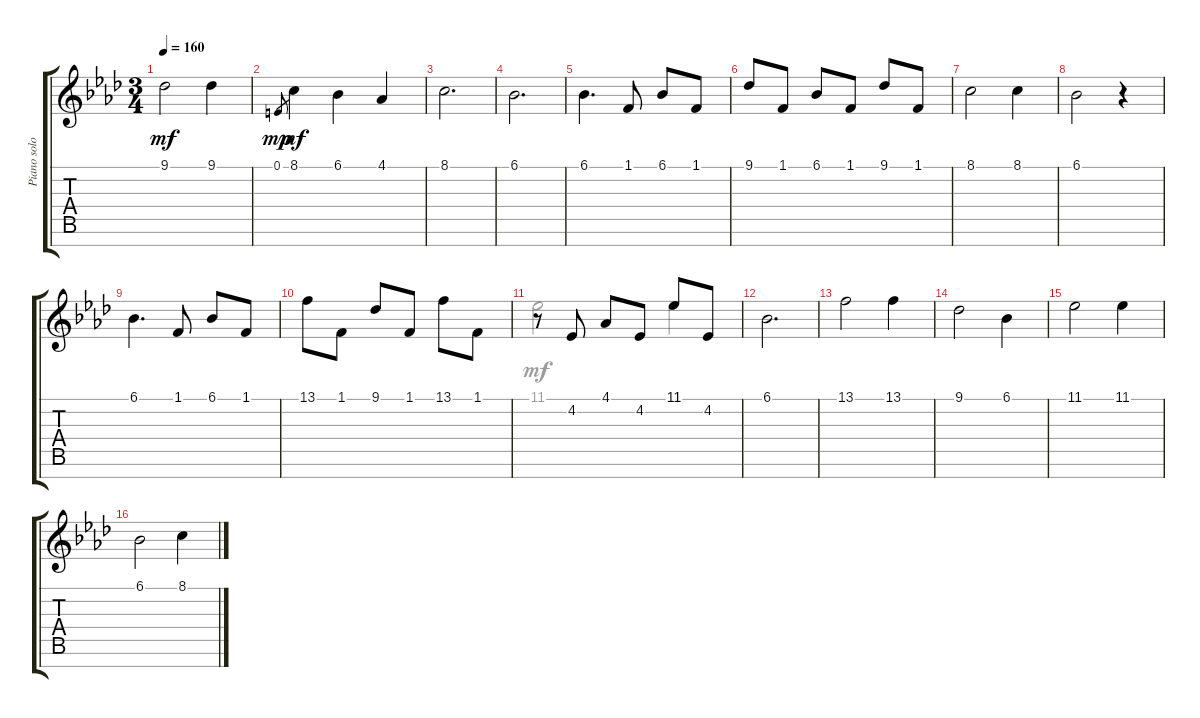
\track ("Piano solo" "Piano solo") {instrument acousticgrandpiano}
\staff {score tabs}
\tuning (E4 B3 G3 D3 A2 E2 B1) {hide}
\voice
\ts (3 4)
\tempo 160
\clef g2
\ks ab
9.1.2{dy mf} 9.1.4 |
0.1.8{gr dy mp} 8.1.4{dy mf} 6.1.4 4.1.4 |
8.1.2{d} |
6.1.2{d} |
6.1.4{d} 1.1.8 6.1.8 1.1.8 |
9.1.8 1.1.8 6.1.8 1.1.8 9.1.8 1.1.8 |
8.1.2 8.1.4 |
6.1.2 r.4 |
6.1.4{d} 1.1.8 6.1.8 1.1.8 |
13.1.8 1.1.8 9.1.8 1.1.8 13.1.8 1.1.8 |
r.8 4.2.8 4.1.8 4.2.8 11.1.8 4.2.8 |
6.1.2{d} |
13.1.2 13.1.4 |
9.1.2 6.1.4 |
11.1.2 11.1.4 |
6.1.2 8.1.4
\voice
\clef g2
\ottava regular
\simile none
\ks ab
|
|
|
|
|
|
|
|
|
|
11.1.2 11.1.4 |
|
|
|
|
